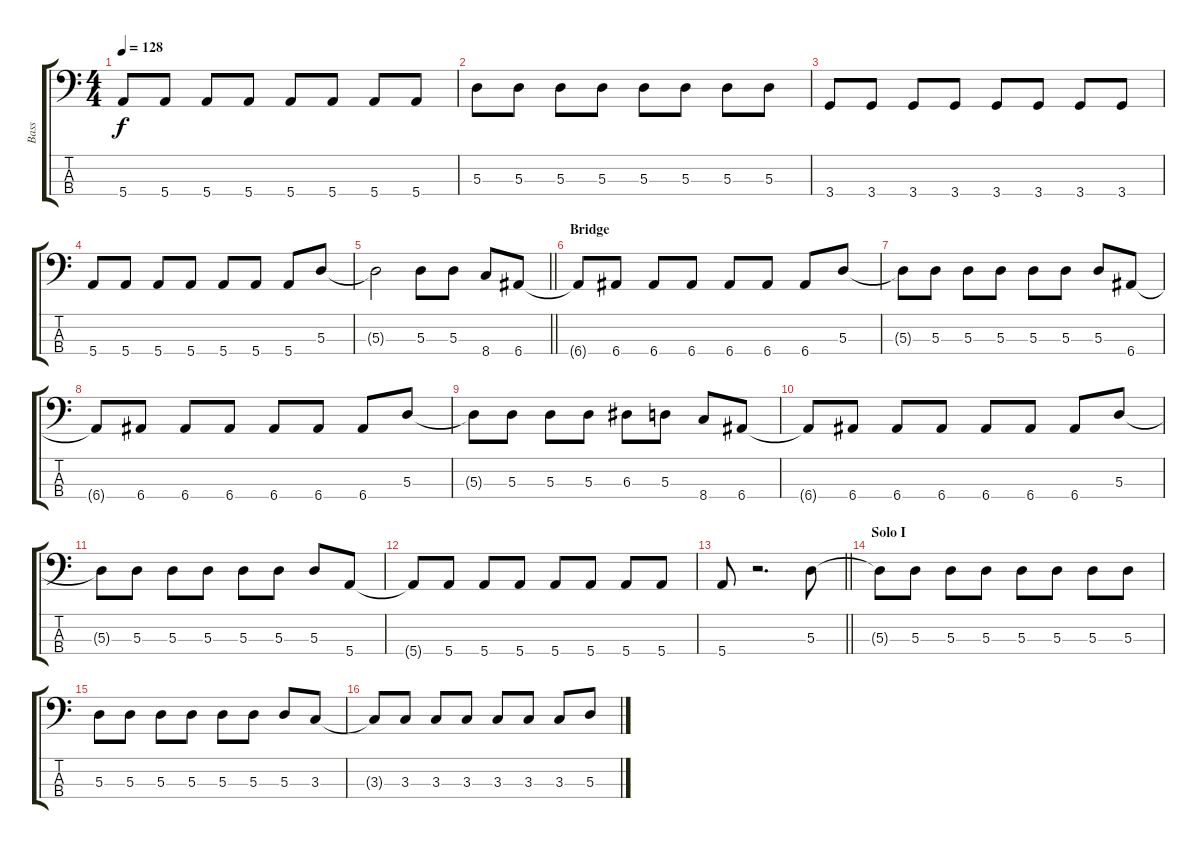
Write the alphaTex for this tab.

\track ("Bass" "Bass") {instrument electricbasspick}
\staff {score tabs}
\tuning (G2 D2 A1 E1) {hide}
\ts (4 4)
\tempo 128
\clef f4
\ks c
5.4.8{dy f} 5.4.8 5.4.8 5.4.8 5.4.8 5.4.8 5.4.8 5.4.8 |
5.3.8 5.3.8 5.3.8 5.3.8 5.3.8 5.3.8 5.3.8 5.3.8 |
3.4.8 3.4.8 3.4.8 3.4.8 3.4.8 3.4.8 3.4.8 3.4.8 |
5.4.8 5.4.8 5.4.8 5.4.8 5.4.8 5.4.8 5.4.8 5.3.8 |
\barLineRight lightlight
5.3{t}.2 5.3.8 5.3.8 8.4.8 6.4.8 |
\section ("" "Bridge")
6.4{t}.8 6.4.8 6.4.8 6.4.8 6.4.8 6.4.8 6.4.8 5.3.8 |
5.3{t}.8 5.3.8 5.3.8 5.3.8 5.3.8 5.3.8 5.3.8 6.4.8 |
6.4{t}.8 6.4.8 6.4.8 6.4.8 6.4.8 6.4.8 6.4.8 5.3.8 |
5.3{t}.8 5.3.8 5.3.8 5.3.8 6.3.8 5.3.8 8.4.8 6.4.8 |
6.4{t}.8 6.4.8 6.4.8 6.4.8 6.4.8 6.4.8 6.4.8 5.3.8 |
5.3{t}.8 5.3.8 5.3.8 5.3.8 5.3.8 5.3.8 5.3.8 5.4.8 |
5.4{t}.8 5.4.8 5.4.8 5.4.8 5.4.8 5.4.8 5.4.8 5.4.8 |
\barLineRight lightlight
5.4.8 r.2{d} 5.3.8 |
\section ("" "Solo I")
5.3{t}.8 5.3.8 5.3.8 5.3.8 5.3.8 5.3.8 5.3.8 5.3.8 |
5.3.8 5.3.8 5.3.8 5.3.8 5.3.8 5.3.8 5.3.8 3.3.8 |
3.3{t}.8 3.3.8 3.3.8 3.3.8 3.3.8 3.3.8 3.3.8 5.3.8
